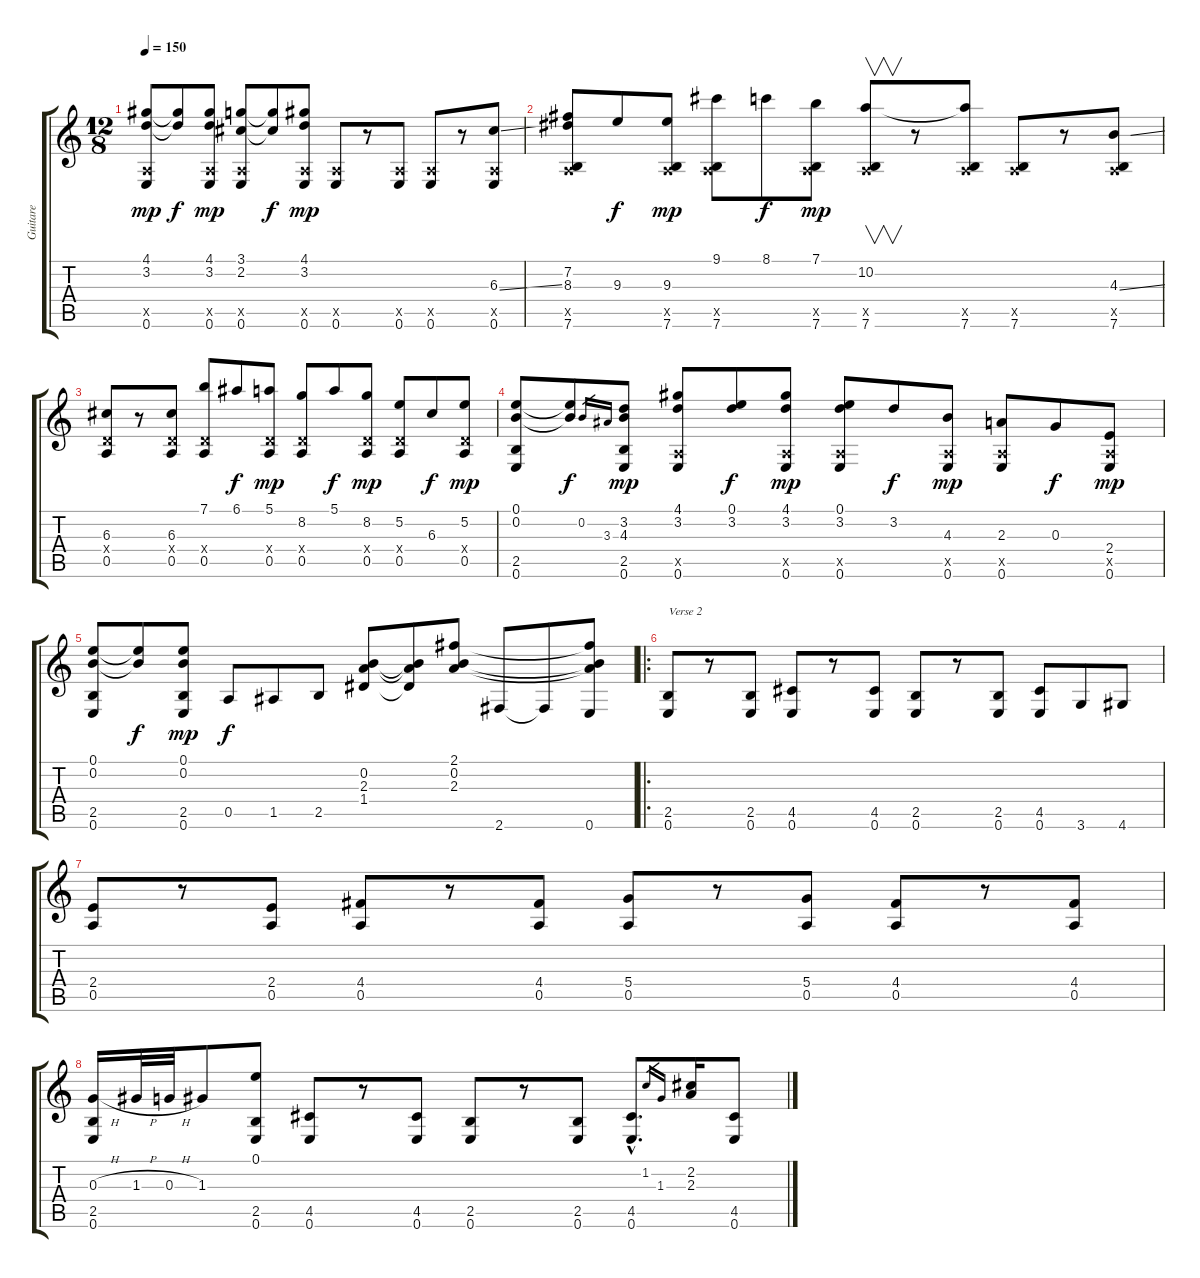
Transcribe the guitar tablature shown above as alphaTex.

\track ("Guitare" "Guitare") {instrument acousticguitarsteel}
\staff {score tabs}
\tuning (E4 B3 G3 D3 A2 E2) {hide}
\ts (12 8)
\tempo 150
\clef g2
\ks c
(4.1 3.2 0.5{x} 0.6).8{dy mp} (4.1{t} 3.2{t}).8{dy f} (4.1 3.2 0.5{x} 0.6).8{dy mp} (3.1 2.2 0.5{x} 0.6).8 (3.1{t} 2.2{t}).8{dy f} (4.1 3.2 0.5{x} 0.6).8{dy mp} (0.5{x} 0.6).8 r.8 (0.5{x} 0.6).8 (0.5{x} 0.6).8 r.8 (6.3{ss} 0.5{x} 0.6).8 |
(7.2 8.3 0.5{x} 7.6).8 9.3.8{dy f} (9.3 0.5{x} 7.6).8{dy mp} (9.1 0.5{x} 7.6).8 8.1.8{dy f} (7.1 0.5{x} 7.6).8{dy mp} (10.2 0.5{x} 7.6).8{v} r.8 (10.2{t} 0.5{x} 7.6).8 (0.5{x} 7.6).8 r.8 (4.3{ss} 0.5{x} 7.6).8 |
(6.3 0.4{x} 0.5).8 r.8 (6.3 0.4{x} 0.5).8 (7.1 0.4{x} 0.5).8 6.1.8{dy f} (5.1 0.4{x} 0.5).8{dy mp} (8.2 0.4{x} 0.5).8 5.1.8{dy f} (8.2 0.4{x} 0.5).8{dy mp} (5.2 0.4{x} 0.5).8 6.3.8{dy f} (5.2 0.4{x} 0.5).8{dy mp} |
(0.1 0.2 2.5 0.6).8 (0.1{t} 0.2{t}).8{dy f} 0.2.16{gr} 3.3.16{gr} (3.2 4.3 2.5 0.6).8{dy mp} (4.1 3.2 0.5{x} 0.6).8 (0.1 3.2).8{dy f} (4.1 3.2 0.5{x} 0.6).8{dy mp} (0.1 3.2 0.5{x} 0.6).8 3.2.8{dy f} (4.3 0.5{x} 0.6).8{dy mp} (2.3 0.5{x} 0.6).8 0.3.8{dy f} (2.4 0.5{x} 0.6).8{dy mp} |
(0.1 0.2 2.5 0.6).8 (0.1{t} 0.2{t}).8{dy f} (0.1 0.2 2.5 0.6).8{dy mp} 0.5.8{dy f} 1.5.8 2.5.8 (0.2 2.3 1.4).8 (0.2{t} 2.3{t} 1.4{t}).8 (2.1 0.2 2.3).8 2.6.8 2.6{t}.8 (2.1{t} 0.2{t} 2.3{t} 0.6).8 |
\ro
(2.5 0.6).8{txt "Verse 2"} r.8 (2.5 0.6).8 (4.5 0.6).8 r.8 (4.5 0.6).8 (2.5 0.6).8 r.8 (2.5 0.6).8 (4.5 0.6).8 3.6.8 4.6.8 |
(2.4 0.5).8 r.8 (2.4 0.5).8 (4.4 0.5).8 r.8 (4.4 0.5).8 (5.4 0.5).8 r.8 (5.4 0.5).8 (4.4 0.5).8 r.8 (4.4 0.5).8 |
(0.3{h} 2.5 0.6).16 1.3{h}.32 0.3{h}.32 1.3.8 (0.1 2.5 0.6).8 (4.5 0.6).8 r.8 (4.5 0.6).8 (2.5 0.6).8 r.8 (2.5 0.6).8 (4.5{hac} 0.6{hac}).8{d} 1.2.16{gr} 1.3.16{gr} (2.2 2.3).16 (4.5 0.6).8
